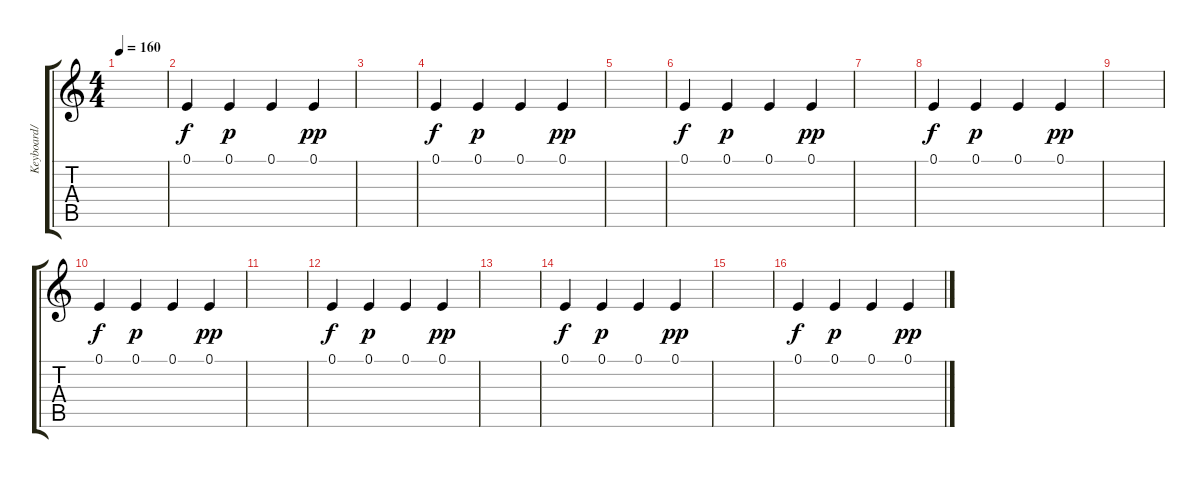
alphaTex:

\track ("Keyboard/ Effects 3" "Keyboard/ ") {instrument gunshot}
\staff {score tabs}
\tuning (E4 B3 G3 D3 A2 E2) {hide}
\ts (4 4)
\tempo 160
\clef g2
\ks c
|
0.1.4{dy f} 0.1.4{dy p} 0.1.4 0.1.4{dy pp} |
|
0.1.4{dy f} 0.1.4{dy p} 0.1.4 0.1.4{dy pp} |
|
0.1.4{dy f} 0.1.4{dy p} 0.1.4 0.1.4{dy pp} |
|
0.1.4{dy f} 0.1.4{dy p} 0.1.4 0.1.4{dy pp} |
|
0.1.4{dy f} 0.1.4{dy p} 0.1.4 0.1.4{dy pp} |
|
0.1.4{dy f} 0.1.4{dy p} 0.1.4 0.1.4{dy pp} |
|
0.1.4{dy f} 0.1.4{dy p} 0.1.4 0.1.4{dy pp} |
|
0.1.4{dy f} 0.1.4{dy p} 0.1.4 0.1.4{dy pp}
